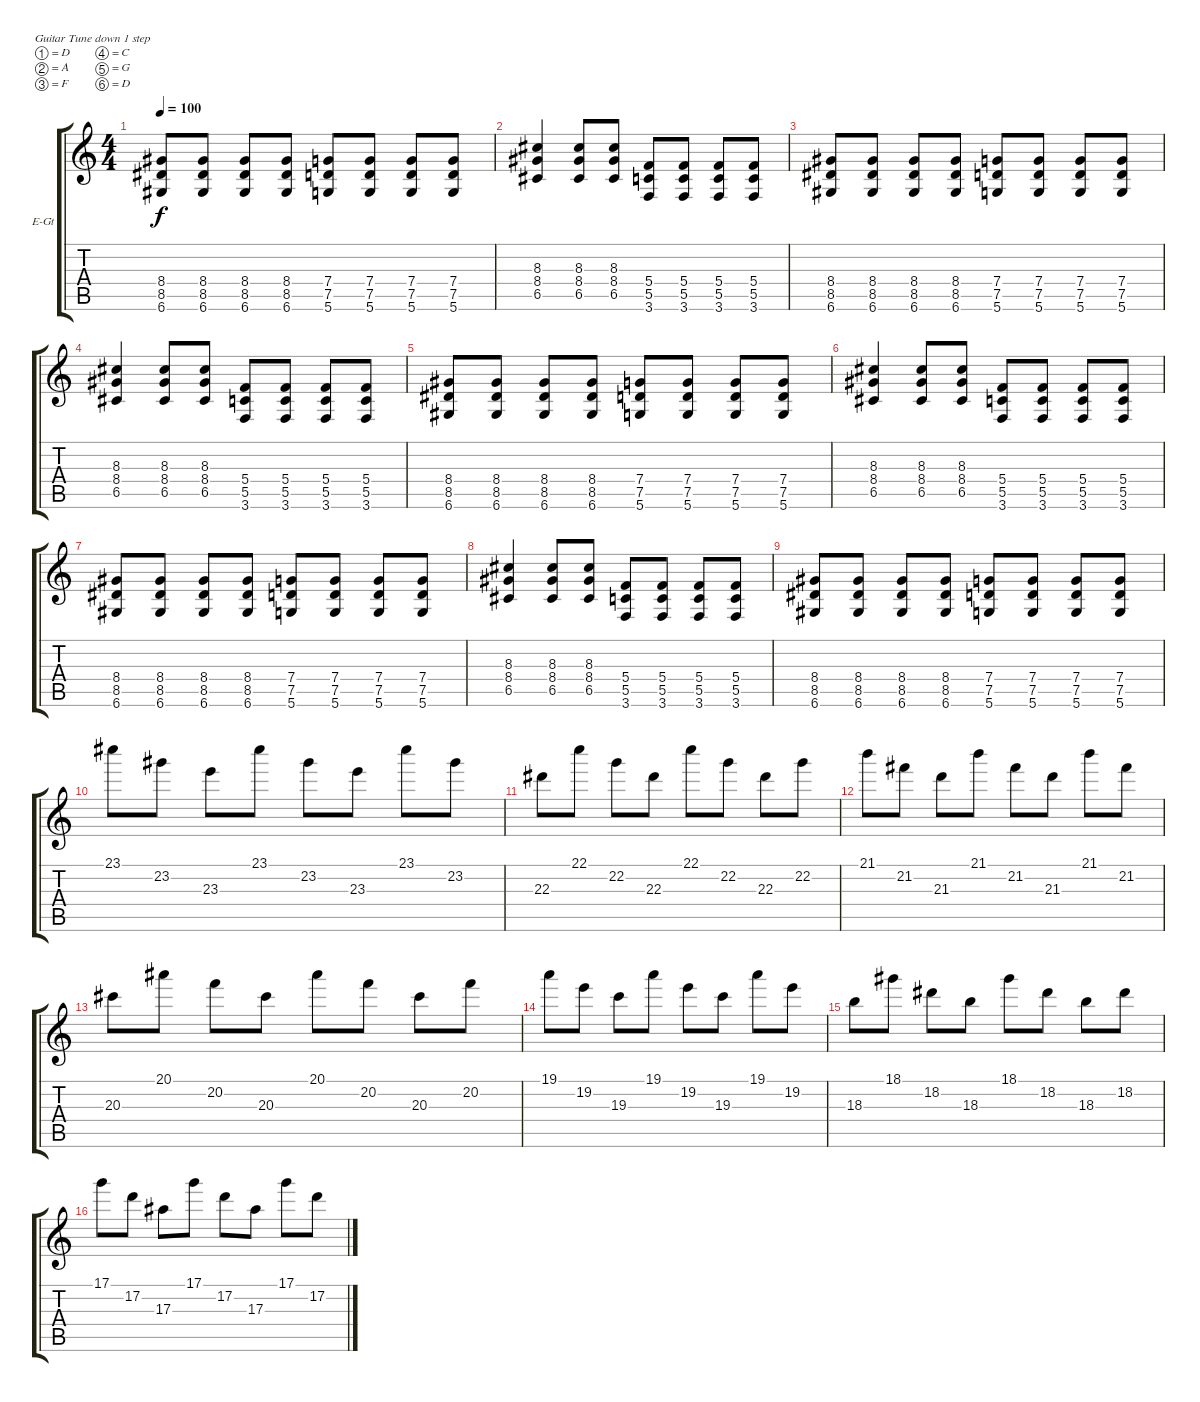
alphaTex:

\bracketExtendMode groupsimilarinstruments
\firstSystemTrackNameOrientation horizontal
\otherSystemsTrackNameOrientation horizontal
\track ("Äîðîæêà 1" "E-Gt") {instrument distortionguitar}
\staff {score tabs}
\tuning (D4 A3 F3 C3 G2 D2)
\ts (4 4)
\tempo 100
\clef g2
\ks c
(8.4 8.5 6.6).8{dy f} (8.4 8.5 6.6).8 (8.4 8.5 6.6).8 (8.4 8.5 6.6).8 (7.4 7.5 5.6).8 (7.4 7.5 5.6).8 (7.4 7.5 5.6).8 (7.4 7.5 5.6).8 |
(8.3 8.4 6.5).4 (8.3 8.4 6.5).8 (8.3 8.4 6.5).8 (5.4 5.5 3.6).8 (5.4 5.5 3.6).8 (5.4 5.5 3.6).8 (5.4 5.5 3.6).8 |
(8.4 8.5 6.6).8 (8.4 8.5 6.6).8 (8.4 8.5 6.6).8 (8.4 8.5 6.6).8 (7.4 7.5 5.6).8 (7.4 7.5 5.6).8 (7.4 7.5 5.6).8 (7.4 7.5 5.6).8 |
(8.3 8.4 6.5).4 (8.3 8.4 6.5).8 (8.3 8.4 6.5).8 (5.4 5.5 3.6).8 (5.4 5.5 3.6).8 (5.4 5.5 3.6).8 (5.4 5.5 3.6).8 |
(8.4 8.5 6.6).8 (8.4 8.5 6.6).8 (8.4 8.5 6.6).8 (8.4 8.5 6.6).8 (7.4 7.5 5.6).8 (7.4 7.5 5.6).8 (7.4 7.5 5.6).8 (7.4 7.5 5.6).8 |
(8.3 8.4 6.5).4 (8.3 8.4 6.5).8 (8.3 8.4 6.5).8 (5.4 5.5 3.6).8 (5.4 5.5 3.6).8 (5.4 5.5 3.6).8 (5.4 5.5 3.6).8 |
(8.4 8.5 6.6).8 (8.4 8.5 6.6).8 (8.4 8.5 6.6).8 (8.4 8.5 6.6).8 (7.4 7.5 5.6).8 (7.4 7.5 5.6).8 (7.4 7.5 5.6).8 (7.4 7.5 5.6).8 |
(8.3 8.4 6.5).4 (8.3 8.4 6.5).8 (8.3 8.4 6.5).8 (5.4 5.5 3.6).8 (5.4 5.5 3.6).8 (5.4 5.5 3.6).8 (5.4 5.5 3.6).8 |
(8.4 8.5 6.6).8 (8.4 8.5 6.6).8 (8.4 8.5 6.6).8 (8.4 8.5 6.6).8 (7.4 7.5 5.6).8 (7.4 7.5 5.6).8 (7.4 7.5 5.6).8 (7.4 7.5 5.6).8 |
23.1.8 23.2.8 23.3.8 23.1.8 23.2.8 23.3.8 23.1.8 23.2.8 |
22.3.8 22.1.8 22.2.8 22.3.8 22.1.8 22.2.8 22.3.8 22.2.8 |
21.1.8 21.2.8 21.3.8 21.1.8 21.2.8 21.3.8 21.1.8 21.2.8 |
20.3.8 20.1.8 20.2.8 20.3.8 20.1.8 20.2.8 20.3.8 20.2.8 |
19.1.8 19.2.8 19.3.8 19.1.8 19.2.8 19.3.8 19.1.8 19.2.8 |
18.3.8 18.1.8 18.2.8 18.3.8 18.1.8 18.2.8 18.3.8 18.2.8 |
17.1.8 17.2.8 17.3.8 17.1.8 17.2.8 17.3.8 17.1.8 17.2.8
